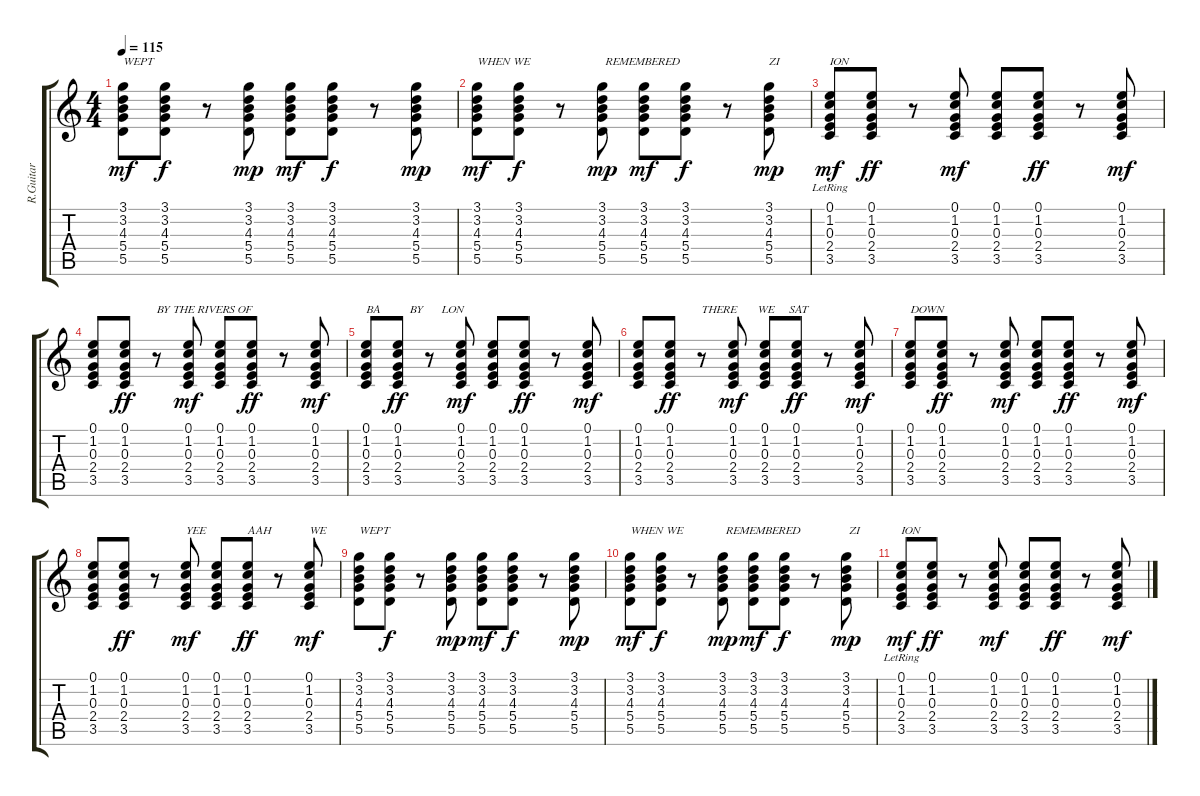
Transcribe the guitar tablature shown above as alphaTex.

\track ("R.Guitar" "R.Guitar") {instrument electricguitarjazz}
\staff {score tabs}
\tuning (E4 B3 G3 D3 A2 E2) {hide}
\ts (4 4)
\tempo 115
\clef g2
\ks c
(3.1 3.2 4.3 5.4 5.5).8{txt "WEPT" dy mf} (3.1 3.2 4.3 5.4 5.5).8{dy f} r.8 (3.1 3.2 4.3 5.4 5.5).8{dy mp} (3.1 3.2 4.3 5.4 5.5).8{dy mf} (3.1 3.2 4.3 5.4 5.5).8{dy f} r.8 (3.1 3.2 4.3 5.4 5.5).8{dy mp} |
(3.1 3.2 4.3 5.4 5.5).8{txt "WHEN WE" dy mf} (3.1 3.2 4.3 5.4 5.5).8{dy f} r.8 (3.1 3.2 4.3 5.4 5.5).8{txt " REMEMBERED" dy mp} (3.1 3.2 4.3 5.4 5.5).8{dy mf} (3.1 3.2 4.3 5.4 5.5).8{dy f} r.8 (3.1 3.2 4.3 5.4 5.5).8{txt "ZI" dy mp} |
(0.1{lr} 1.2 0.3 2.4 3.5).8{txt "ION" dy mf} (0.1 1.2 0.3 2.4 3.5).8{dy ff} r.8 (0.1 1.2 0.3 2.4 3.5).8{dy mf} (0.1 1.2 0.3 2.4 3.5).8 (0.1 1.2 0.3 2.4 3.5).8{dy ff} r.8 (0.1 1.2 0.3 2.4 3.5).8{dy mf} |
(0.1 1.2 0.3 2.4 3.5).8 (0.1 1.2 0.3 2.4 3.5).8{dy ff} r.8{txt "BY THE RIVERS OF"} (0.1 1.2 0.3 2.4 3.5).8{dy mf} (0.1 1.2 0.3 2.4 3.5).8 (0.1 1.2 0.3 2.4 3.5).8{dy ff} r.8 (0.1 1.2 0.3 2.4 3.5).8{dy mf} |
(0.1 1.2 0.3 2.4 3.5).8{txt "BA"} (0.1 1.2 0.3 2.4 3.5).8{txt "    BY" dy ff} r.8{txt "    LON"} (0.1 1.2 0.3 2.4 3.5).8{dy mf} (0.1 1.2 0.3 2.4 3.5).8 (0.1 1.2 0.3 2.4 3.5).8{dy ff} r.8 (0.1 1.2 0.3 2.4 3.5).8{dy mf} |
(0.1 1.2 0.3 2.4 3.5).8 (0.1 1.2 0.3 2.4 3.5).8{dy ff} r.8{txt "THERE"} (0.1 1.2 0.3 2.4 3.5).8{txt "        WE     SAT" dy mf} (0.1 1.2 0.3 2.4 3.5).8 (0.1 1.2 0.3 2.4 3.5).8{dy ff} r.8 (0.1 1.2 0.3 2.4 3.5).8{dy mf} |
(0.1 1.2 0.3 2.4 3.5).8{txt "DOWN"} (0.1 1.2 0.3 2.4 3.5).8{dy ff} r.8 (0.1 1.2 0.3 2.4 3.5).8{dy mf} (0.1 1.2 0.3 2.4 3.5).8 (0.1 1.2 0.3 2.4 3.5).8{dy ff} r.8 (0.1 1.2 0.3 2.4 3.5).8{dy mf} |
(0.1 1.2 0.3 2.4 3.5).8 (0.1 1.2 0.3 2.4 3.5).8{dy ff} r.8 (0.1 1.2 0.3 2.4 3.5).8{txt "YEE" dy mf} (0.1 1.2 0.3 2.4 3.5).8 (0.1 1.2 0.3 2.4 3.5).8{txt "AAH" dy ff} r.8 (0.1 1.2 0.3 2.4 3.5).8{txt "WE" dy mf} |
(3.1 3.2 4.3 5.4 5.5).8{txt "WEPT"} (3.1 3.2 4.3 5.4 5.5).8{dy f} r.8 (3.1 3.2 4.3 5.4 5.5).8{dy mp} (3.1 3.2 4.3 5.4 5.5).8{dy mf} (3.1 3.2 4.3 5.4 5.5).8{dy f} r.8 (3.1 3.2 4.3 5.4 5.5).8{dy mp} |
(3.1 3.2 4.3 5.4 5.5).8{txt "WHEN WE" dy mf} (3.1 3.2 4.3 5.4 5.5).8{dy f} r.8 (3.1 3.2 4.3 5.4 5.5).8{txt " REMEMBERED" dy mp} (3.1 3.2 4.3 5.4 5.5).8{dy mf} (3.1 3.2 4.3 5.4 5.5).8{dy f} r.8 (3.1 3.2 4.3 5.4 5.5).8{txt " ZI" dy mp} |
(0.1{lr} 1.2 0.3 2.4 3.5).8{txt "ION" dy mf} (0.1 1.2 0.3 2.4 3.5).8{dy ff} r.8 (0.1 1.2 0.3 2.4 3.5).8{dy mf} (0.1 1.2 0.3 2.4 3.5).8 (0.1 1.2 0.3 2.4 3.5).8{dy ff} r.8 (0.1 1.2 0.3 2.4 3.5).8{dy mf}
